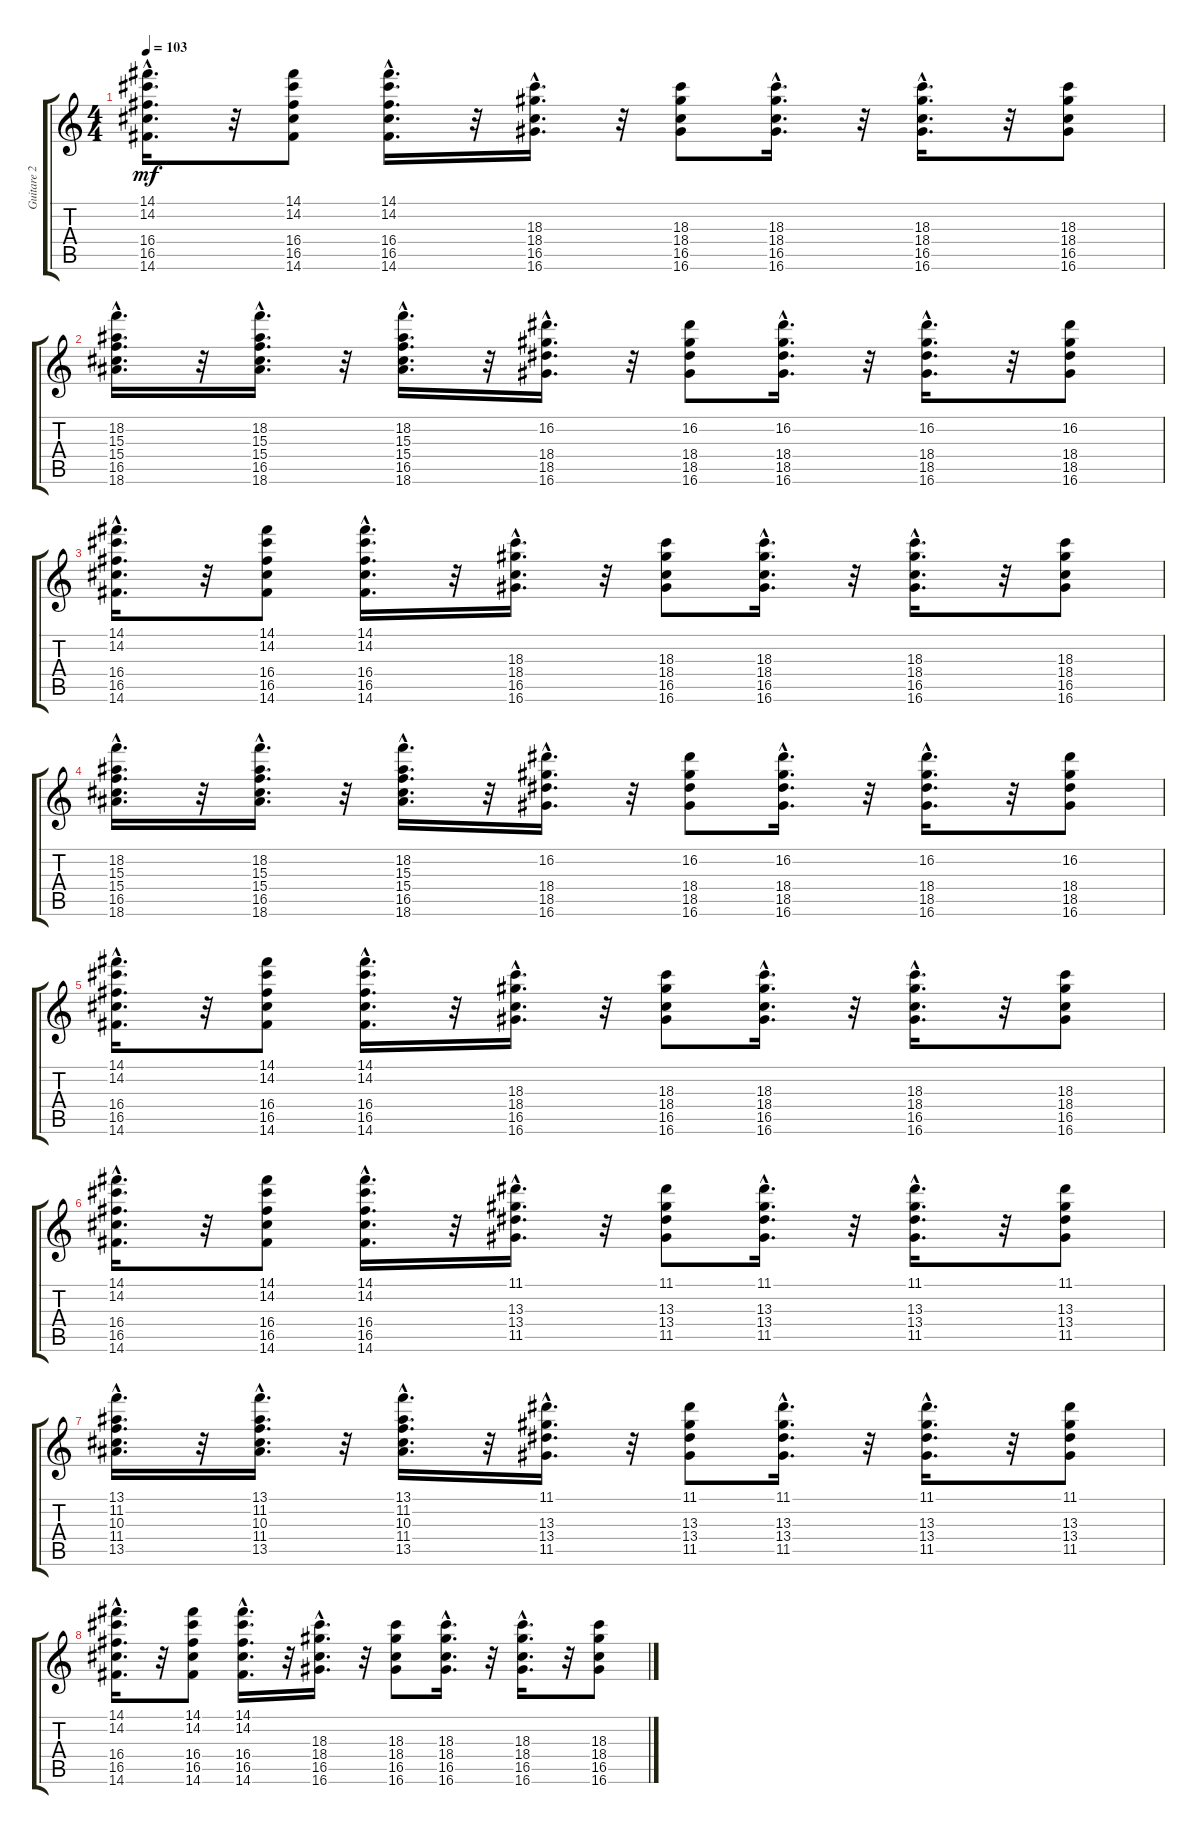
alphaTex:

\track ("Guitare 2" "Guitare 2") {instrument electricguitarjazz}
\staff {score tabs}
\tuning (E4 B3 G3 D3 A2 E2) {hide}
\ts (4 4)
\tempo 103
\clef g2
\ks c
(14.1{hac} 14.2{hac} 16.4{hac} 16.5{hac} 14.6{hac}).16{d dy mf} r.32 (14.1 14.2 16.4 16.5 14.6).8 (14.1{hac} 14.2{hac} 16.4{hac} 16.5{hac} 14.6{hac}).16{d} r.32 (18.3{hac} 18.4{hac} 16.5{hac} 16.6{hac}).16{d} r.32 (18.3 18.4 16.5 16.6).8 (18.3{hac} 18.4{hac} 16.5{hac} 16.6{hac}).16{d} r.32 (18.3{hac} 18.4{hac} 16.5{hac} 16.6{hac}).16{d} r.32 (18.3 18.4 16.5 16.6).8 |
(18.2{hac} 15.3{hac} 15.4{hac} 16.5{hac} 18.6{hac}).16{d} r.32 (18.2{hac} 15.3{hac} 15.4{hac} 16.5{hac} 18.6{hac}).16{d} r.32 (18.2{hac} 15.3{hac} 15.4{hac} 16.5{hac} 18.6{hac}).16{d} r.32 (16.2{hac} 18.4{hac} 18.5{hac} 16.6{hac}).16{d} r.32 (16.2 18.4 18.5 16.6).8 (16.2{hac} 18.4{hac} 18.5{hac} 16.6{hac}).16{d} r.32 (16.2{hac} 18.4{hac} 18.5{hac} 16.6{hac}).16{d} r.32 (16.2 18.4 18.5 16.6).8 |
(14.1{hac} 14.2{hac} 16.4{hac} 16.5{hac} 14.6{hac}).16{d} r.32 (14.1 14.2 16.4 16.5 14.6).8 (14.1{hac} 14.2{hac} 16.4{hac} 16.5{hac} 14.6{hac}).16{d} r.32 (18.3{hac} 18.4{hac} 16.5{hac} 16.6{hac}).16{d} r.32 (18.3 18.4 16.5 16.6).8 (18.3{hac} 18.4{hac} 16.5{hac} 16.6{hac}).16{d} r.32 (18.3{hac} 18.4{hac} 16.5{hac} 16.6{hac}).16{d} r.32 (18.3 18.4 16.5 16.6).8 |
(18.2{hac} 15.3{hac} 15.4{hac} 16.5{hac} 18.6{hac}).16{d} r.32 (18.2{hac} 15.3{hac} 15.4{hac} 16.5{hac} 18.6{hac}).16{d} r.32 (18.2{hac} 15.3{hac} 15.4{hac} 16.5{hac} 18.6{hac}).16{d} r.32 (16.2{hac} 18.4{hac} 18.5{hac} 16.6{hac}).16{d} r.32 (16.2 18.4 18.5 16.6).8 (16.2{hac} 18.4{hac} 18.5{hac} 16.6{hac}).16{d} r.32 (16.2{hac} 18.4{hac} 18.5{hac} 16.6{hac}).16{d} r.32 (16.2 18.4 18.5 16.6).8 |
(14.1{hac} 14.2{hac} 16.4{hac} 16.5{hac} 14.6{hac}).16{d} r.32 (14.1 14.2 16.4 16.5 14.6).8 (14.1{hac} 14.2{hac} 16.4{hac} 16.5{hac} 14.6{hac}).16{d} r.32 (18.3{hac} 18.4{hac} 16.5{hac} 16.6{hac}).16{d} r.32 (18.3 18.4 16.5 16.6).8 (18.3{hac} 18.4{hac} 16.5{hac} 16.6{hac}).16{d} r.32 (18.3{hac} 18.4{hac} 16.5{hac} 16.6{hac}).16{d} r.32 (18.3 18.4 16.5 16.6).8 |
(14.1{hac} 14.2{hac} 16.4{hac} 16.5{hac} 14.6{hac}).16{d} r.32 (14.1 14.2 16.4 16.5 14.6).8 (14.1{hac} 14.2{hac} 16.4{hac} 16.5{hac} 14.6{hac}).16{d} r.32 (11.1{hac} 13.3{hac} 13.4{hac} 11.5{hac}).16{d} r.32 (11.1 13.3 13.4 11.5).8 (11.1{hac} 13.3{hac} 13.4{hac} 11.5{hac}).16{d} r.32 (11.1{hac} 13.3{hac} 13.4{hac} 11.5{hac}).16{d} r.32 (11.1 13.3 13.4 11.5).8 |
(13.1{hac} 11.2{hac} 10.3{hac} 11.4{hac} 13.5{hac}).16{d} r.32 (13.1{hac} 11.2{hac} 10.3{hac} 11.4{hac} 13.5{hac}).16{d} r.32 (13.1{hac} 11.2{hac} 10.3{hac} 11.4{hac} 13.5{hac}).16{d} r.32 (11.1{hac} 13.3{hac} 13.4{hac} 11.5{hac}).16{d} r.32 (11.1 13.3 13.4 11.5).8 (11.1{hac} 13.3{hac} 13.4{hac} 11.5{hac}).16{d} r.32 (11.1{hac} 13.3{hac} 13.4{hac} 11.5{hac}).16{d} r.32 (11.1 13.3 13.4 11.5).8 |
(14.1{hac} 14.2{hac} 16.4{hac} 16.5{hac} 14.6{hac}).16{d} r.32 (14.1 14.2 16.4 16.5 14.6).8 (14.1{hac} 14.2{hac} 16.4{hac} 16.5{hac} 14.6{hac}).16{d} r.32 (18.3{hac} 18.4{hac} 16.5{hac} 16.6{hac}).16{d} r.32 (18.3 18.4 16.5 16.6).8 (18.3{hac} 18.4{hac} 16.5{hac} 16.6{hac}).16{d} r.32 (18.3{hac} 18.4{hac} 16.5{hac} 16.6{hac}).16{d} r.32 (18.3 18.4 16.5 16.6).8
